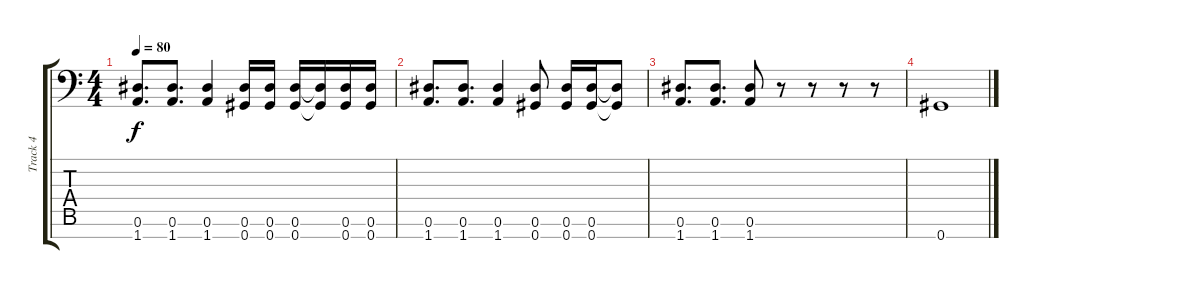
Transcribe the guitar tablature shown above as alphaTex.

\track ("Track 4" "Track 4") {instrument electricbassfinger}
\staff {score tabs}
\tuning (Eb4 Bb3 Gb3 Db3 Ab2 Eb2 Ab1) {hide}
\ts (4 4)
\tempo 80
\clef f4
\ks c
(0.6 1.7).8{d dy f} (0.6 1.7).8{d} (0.6 1.7).4 (0.6 0.7).16 (0.6 0.7).16 (0.6 0.7).16 (0.6{t} 0.7{t}).16 (0.6 0.7).16 (0.6 0.7).16 |
(0.6 1.7).8{d} (0.6 1.7).8{d} (0.6 1.7).4 (0.6 0.7).8 (0.6 0.7).16 (0.6 0.7).16 (0.6{t} 0.7{t}).8 |
(0.6 1.7).8{d} (0.6 1.7).8{d} (0.6 1.7).8 r.8 r.8 r.8 r.8 |
0.7.1
